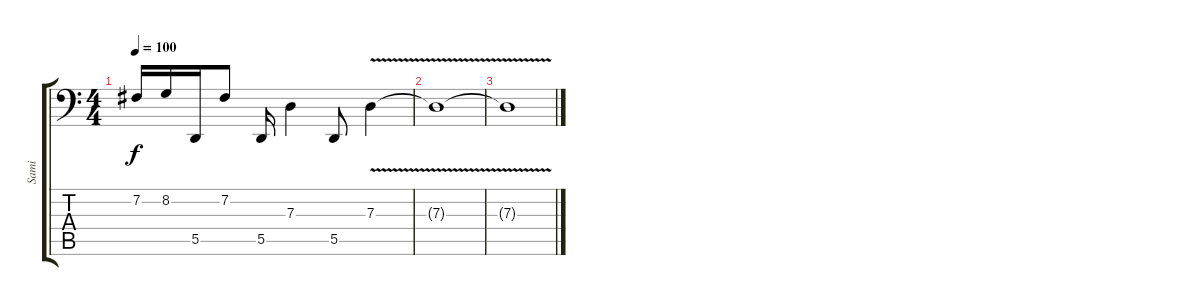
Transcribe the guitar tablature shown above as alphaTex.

\track ("Sami" "Sami") {instrument lead2sawtooth}
\staff {score tabs}
\tuning (E3 B2 G2 D2 A1 E1) {hide}
\ts (4 4)
\tempo 100
\clef f4
\ks c
7.2.16{dy f} 8.2.16 5.5.16 7.2.8 5.5.16 7.3.4 5.5.8 7.3{v}.4 |
7.3{v t}.1 |
7.3{t}.1
